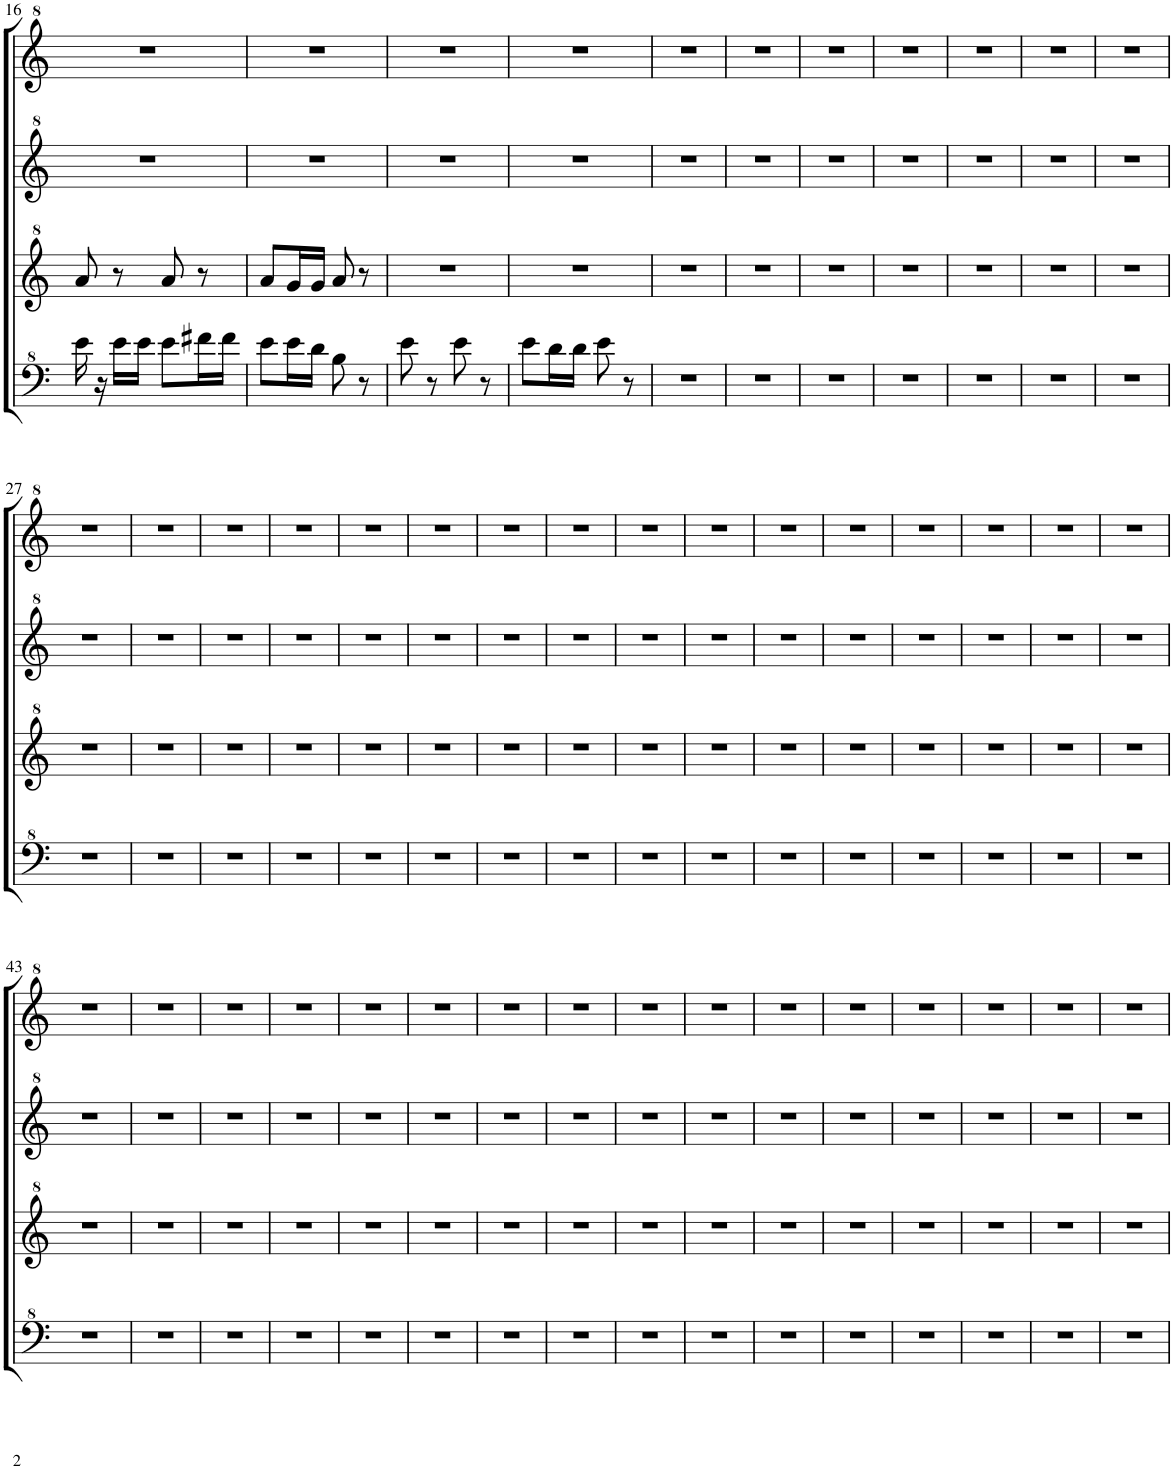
**kern	**kern	**kern	**kern
*part1	*part1	*part1	*part1
*staff4	*staff3	*staff2	*staff1
*I"Model III	*	*	*
!!LO:PB:g=z
*clefF^4	*clefG^2	*clefG^2	*clefG^2
*k[]	*k[]	*k[]	*k[]
*M2/4	*M2/4	*M2/4	*M2/4
=16	=16	=16	=16
16ee\	8aa/	2r	2r
16r	.	.	.
16ee\LL	8r	.	.
16ee\JJ	.	.	.
8ee\L	8aa/	.	.
16ff#X\L	8r	.	.
16ff#\JJ	.	.	.
=17	=17	=17	=17
8ee\L	8aa/L	2r	2r
16ee\L	16gg/L	.	.
16dd\JJ	16gg/JJ	.	.
8b\	8aa/	.	.
8r	8r	.	.
=18	=18	=18	=18
8ee\	2r	2r	2r
8r	.	.	.
8ee\	.	.	.
8r	.	.	.
=19	=19	=19	=19
8ee\L	2r	2r	2r
16dd\L	.	.	.
16dd\JJ	.	.	.
8ee\	.	.	.
8r	.	.	.
=20	=20	=20	=20
2r	2r	2r	2r
=21	=21	=21	=21
2r	2r	2r	2r
=22	=22	=22	=22
2r	2r	2r	2r
=23	=23	=23	=23
2r	2r	2r	2r
=24	=24	=24	=24
2r	2r	2r	2r
=25	=25	=25	=25
2r	2r	2r	2r
=26	=26	=26	=26
2r	2r	2r	2r
!!LO:LB:g=z
=27	=27	=27	=27
2r	2r	2r	2r
=28	=28	=28	=28
2r	2r	2r	2r
=29	=29	=29	=29
2r	2r	2r	2r
=30	=30	=30	=30
2r	2r	2r	2r
=31	=31	=31	=31
2r	2r	2r	2r
=32	=32	=32	=32
2r	2r	2r	2r
=33	=33	=33	=33
2r	2r	2r	2r
=34	=34	=34	=34
2r	2r	2r	2r
=35	=35	=35	=35
2r	2r	2r	2r
=36	=36	=36	=36
2r	2r	2r	2r
=37	=37	=37	=37
2r	2r	2r	2r
=38	=38	=38	=38
2r	2r	2r	2r
=39	=39	=39	=39
2r	2r	2r	2r
=40	=40	=40	=40
2r	2r	2r	2r
=41	=41	=41	=41
2r	2r	2r	2r
=42	=42	=42	=42
2r	2r	2r	2r
!!LO:LB:g=z
=43	=43	=43	=43
2r	2r	2r	2r
=44	=44	=44	=44
2r	2r	2r	2r
=45	=45	=45	=45
2r	2r	2r	2r
=46	=46	=46	=46
2r	2r	2r	2r
=47	=47	=47	=47
2r	2r	2r	2r
=48	=48	=48	=48
2r	2r	2r	2r
=49	=49	=49	=49
2r	2r	2r	2r
=50	=50	=50	=50
2r	2r	2r	2r
=51	=51	=51	=51
2r	2r	2r	2r
=52	=52	=52	=52
2r	2r	2r	2r
=53	=53	=53	=53
2r	2r	2r	2r
=54	=54	=54	=54
2r	2r	2r	2r
=55	=55	=55	=55
2r	2r	2r	2r
=56	=56	=56	=56
2r	2r	2r	2r
=57	=57	=57	=57
2r	2r	2r	2r
=58	=58	=58	=58
2r	2r	2r	2r
=	=	=	=
*-	*-	*-	*-
